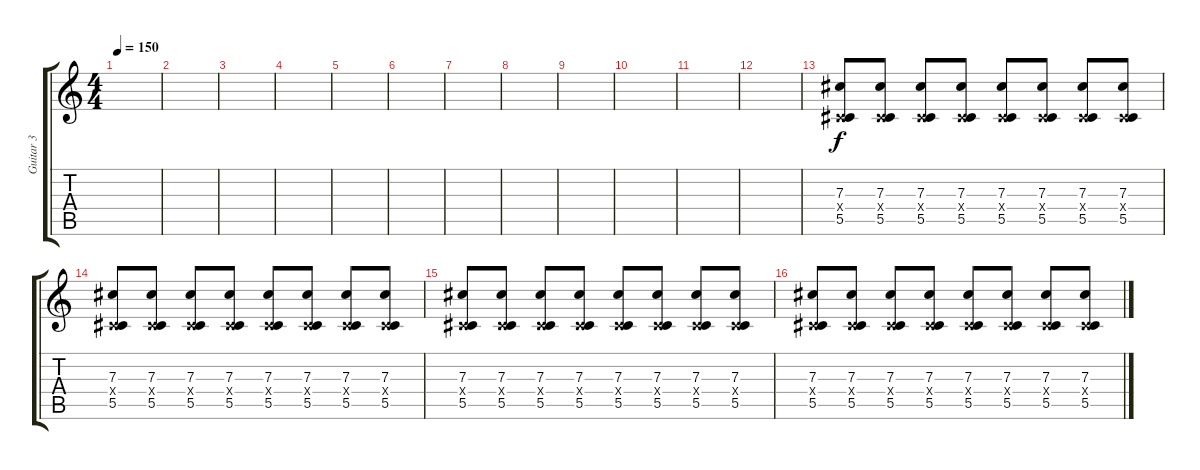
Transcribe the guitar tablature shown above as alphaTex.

\track ("Guitar 3" "Guitar 3") {instrument distortionguitar}
\staff {score tabs}
\tuning (Eb4 Bb3 Gb3 Db3 Ab2 Db2) {hide}
\ts (4 4)
\tempo 150
\clef g2
\ks c
|
|
|
|
|
|
|
|
|
|
|
|
(7.3 0.4{x} 5.5).8 (7.3 0.4{x} 5.5).8 (7.3 0.4{x} 5.5).8 (7.3 0.4{x} 5.5).8 (7.3 0.4{x} 5.5).8 (7.3 0.4{x} 5.5).8 (7.3 0.4{x} 5.5).8 (7.3 0.4{x} 5.5).8 |
(7.3 0.4{x} 5.5).8 (7.3 0.4{x} 5.5).8 (7.3 0.4{x} 5.5).8 (7.3 0.4{x} 5.5).8 (7.3 0.4{x} 5.5).8 (7.3 0.4{x} 5.5).8 (7.3 0.4{x} 5.5).8 (7.3 0.4{x} 5.5).8 |
(7.3 0.4{x} 5.5).8 (7.3 0.4{x} 5.5).8 (7.3 0.4{x} 5.5).8 (7.3 0.4{x} 5.5).8 (7.3 0.4{x} 5.5).8 (7.3 0.4{x} 5.5).8 (7.3 0.4{x} 5.5).8 (7.3 0.4{x} 5.5).8 |
(7.3 0.4{x} 5.5).8 (7.3 0.4{x} 5.5).8 (7.3 0.4{x} 5.5).8 (7.3 0.4{x} 5.5).8 (7.3 0.4{x} 5.5).8 (7.3 0.4{x} 5.5).8 (7.3 0.4{x} 5.5).8 (7.3 0.4{x} 5.5).8
